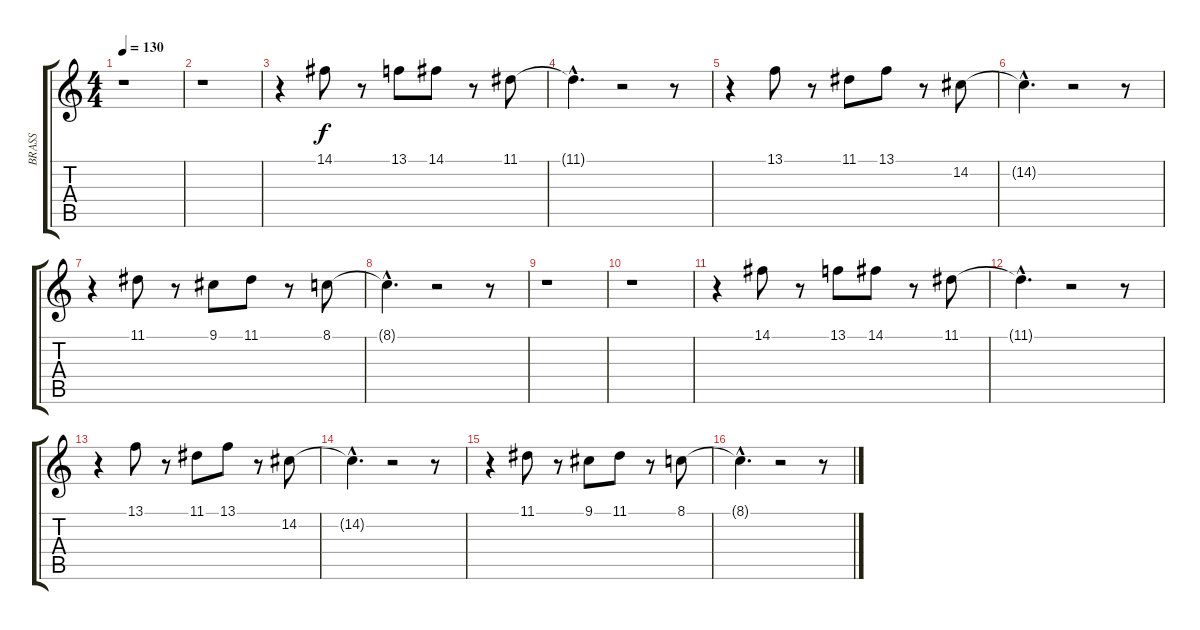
\track ("BRASS" "BRASS") {instrument brasssection}
\staff {score tabs}
\tuning (E4 B3 G3 D3 A2 E2) {hide}
\ts (4 4)
\tempo 130
\clef g2
\ks c
r.1{dy f} |
r.1 |
r.4 14.1.8 r.8 13.1.8 14.1.8 r.8 11.1.8 |
11.1{hac t}.4{d} r.2 r.8 |
r.4 13.1.8 r.8 11.1.8 13.1.8 r.8 14.2.8 |
14.2{hac t}.4{d} r.2 r.8 |
r.4 11.1.8 r.8 9.1.8 11.1.8 r.8 8.1.8 |
8.1{hac t}.4{d} r.2 r.8 |
r.1 |
r.1 |
r.4 14.1.8 r.8 13.1.8 14.1.8 r.8 11.1.8 |
11.1{hac t}.4{d} r.2 r.8 |
r.4 13.1.8 r.8 11.1.8 13.1.8 r.8 14.2.8 |
14.2{hac t}.4{d} r.2 r.8 |
r.4 11.1.8 r.8 9.1.8 11.1.8 r.8 8.1.8 |
8.1{hac t}.4{d} r.2 r.8
